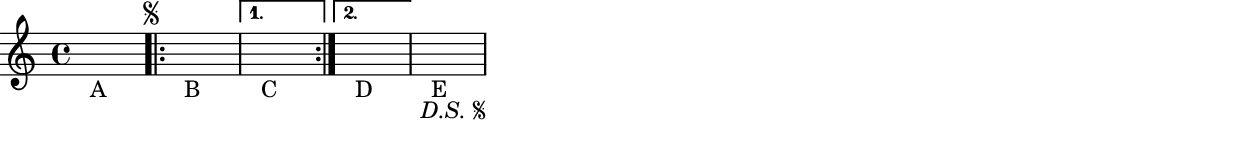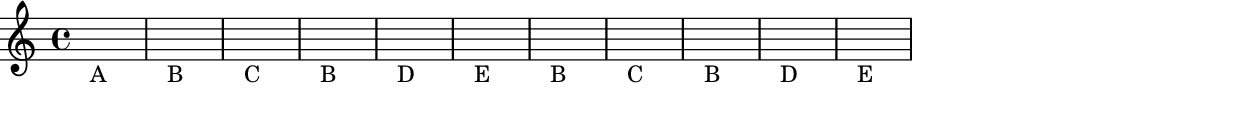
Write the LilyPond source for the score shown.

%% Generated by lilypond-book
%% Options: [exampleindent=10.16\mm,indent=0\mm,line-width=160\mm,paper-height=845.047\pt,paper-width=597.508\pt,papersize='(cons (* 597.508 pt) (* 845.047 pt))]
\include "lilypond-book-preamble.ly"


% ****************************************************************
% Start cut-&-pastable-section
% ****************************************************************

#(ly:set-option 'eps-box-padding 3.000000)



\paper {
  #(set-paper-size '(cons (* 597.508 pt) (* 845.047 pt)))
  indent = 0\mm
  line-width = 160\mm
  % offset the left padding, also add 1mm as lilypond creates cropped
  % images with a little space on the right
  line-width = #(- line-width (* mm  3.000000) (* mm 1))
}

\layout {
  
}




% ****************************************************************
% ly snippet:
% ****************************************************************
\sourcefilename "/lilypond-2.25.16/input/regression/repeat-volta-in-segno-start.ly"
\sourcefileline 0
\version "2.23.6"

#(ly:set-option 'warning-as-error #t)

\header {
  texidoc="This tests a @code{\\repeat volta} inside and at the start
of a @code{\\repeat segno}.  The music unfolds to A@tie{}BCBDE BCBDE."
}

piece = \new Voice \fixed c' {
  s1_"A"
  \repeat segno 2 {
    \repeat volta 2 {
      s1_"B"
      \alternative {
        s1_"C"
        s1_"D"
      }
    }
    s1_"E"
  }
}

\new Score { \piece }
\new Score { \unfoldRepeats \piece }



% ****************************************************************
% end ly snippet
% ****************************************************************
